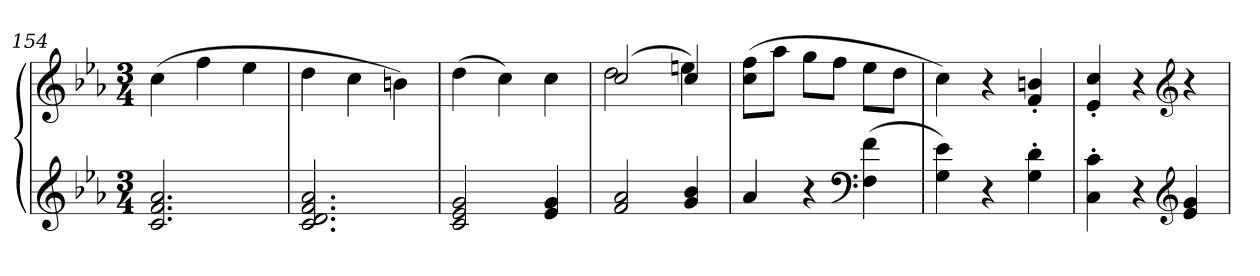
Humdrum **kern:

**kern	**kern
*part1	*part1
*staff2	*staff1
*clefG2	*clefG2
*k[b-e-a-]	*k[b-e-a-]
*c:	*c:
*M3/4	*M3/4
=154	=154
2.c 2.f 2.a-	(4cc
.	4ff
.	4ee-
=155	=155
2.c 2.d 2.f 2.a-	4dd
.	4cc
.	4bn)
=156	=156
2c 2e- 2g	(4dd
.	4cc)
4e- 4g	4cc
=157	=157
*	*^
2f 2a-	(2cc	2dd
4g 4b-	4cc)	4een
*	*v	*v
=158	=158
4a-	(8cc 8ffL
.	8aa-J
4r	8ggL
.	8ffJ
*clefF4	*
(4F 4f	8ee-L
.	8ddJ
=159	=159
4G 4e-)	4cc)
4r	4r
4G' 4d'	4f' 4bn'
=160	=160
4C' 4c'	4e-' 4cc'
4r	4r
*clefG2	*clefG2
*k[]	*k[]
*C:	*C:
4e 4g	4r
=	=
*-	*-
